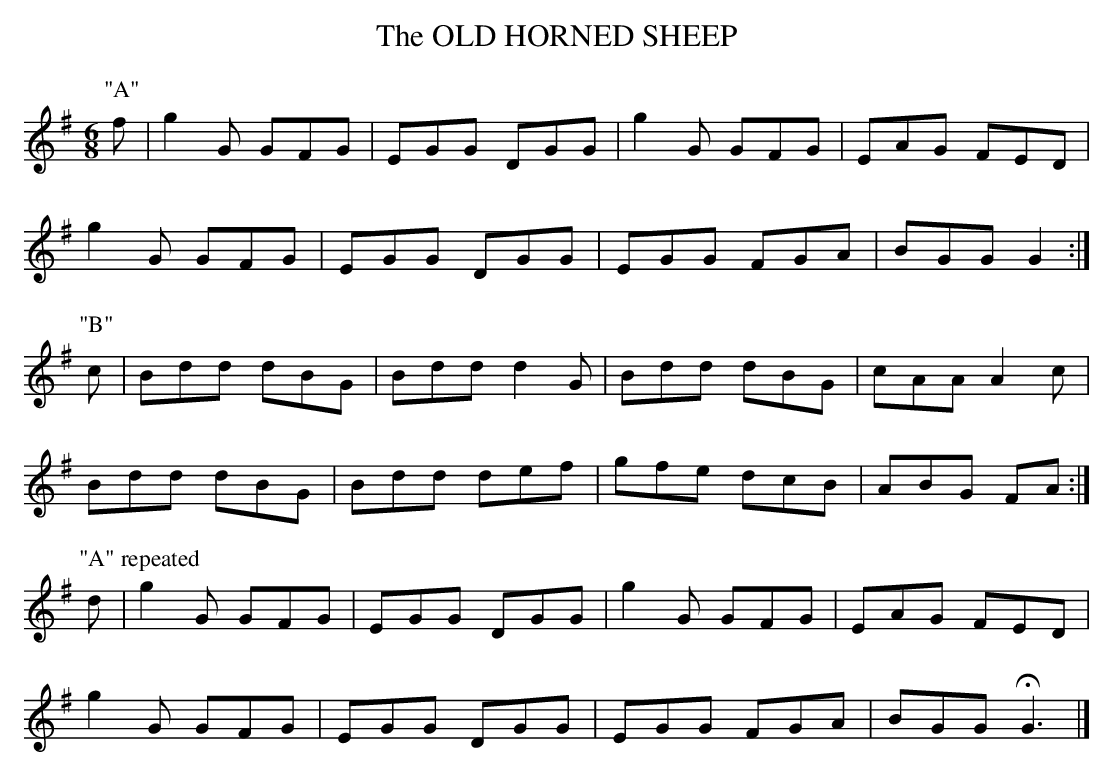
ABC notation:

X:1
T:OLD HORNED SHEEP, The
M:6/8
L:1/8
K:G
P:"A"
f|g2G GFG|EGG DGG|g2G GFG|EAG FED|
g2G GFG|EGG DGG|EGG FGA|BGG G2 :|
P:"B"
c|Bdd dBG|Bdd d2G|Bdd dBG|cAA A2c|
Bdd dBG|Bdd def|gfe dcB|ABG FA :|
P:"A" repeated
d|g2G GFG|EGG DGG|g2G GFG|EAG FED|
g2G GFG|EGG DGG|EGG FGA|BGG HG3 |]
